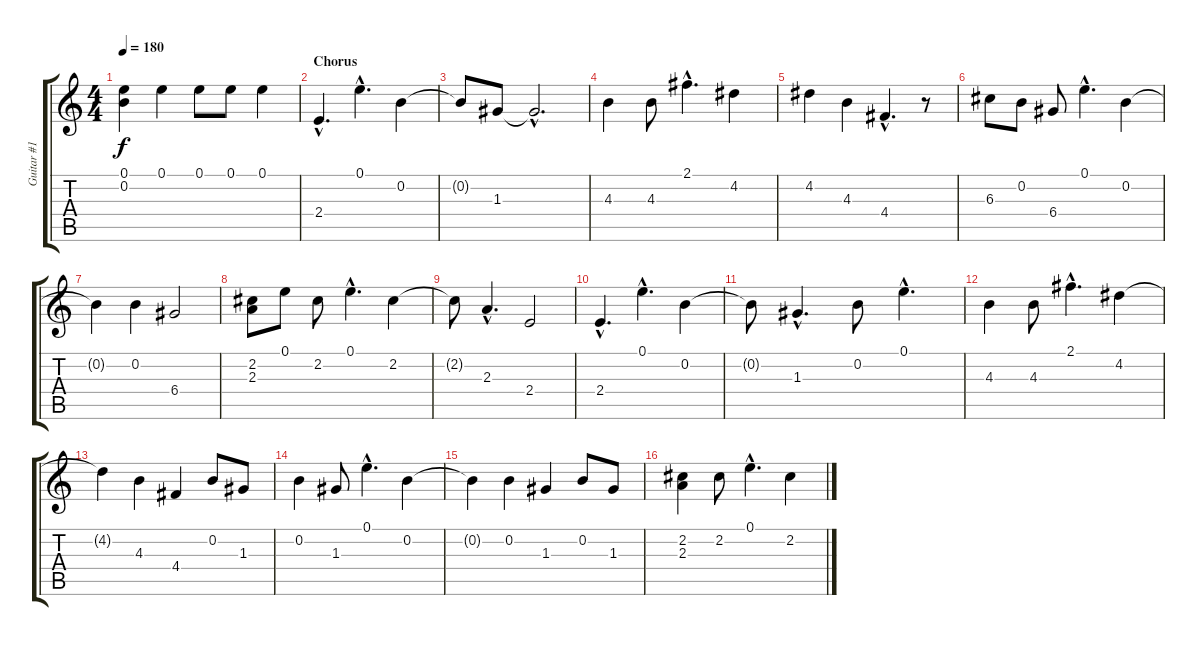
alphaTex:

\track ("Guitar #1" "Guitar #1") {instrument acousticguitarsteel}
\staff {score tabs}
\tuning (E4 B3 G3 D3 A2 E2) {hide}
\ts (4 4)
\tempo 180
\clef g2
\ks c
(0.1 0.2).4{dy f} 0.1.4 0.1.8 0.1.8 0.1.4 |
\section ("" "Chorus")
2.4{hac}.4{d} 0.1{hac}.4{d} 0.2.4 |
0.2{t}.8 1.3.8 1.3{hac t}.2{d} |
4.3.4 4.3.8 2.1{hac}.4{d} 4.2.4 |
4.2.4 4.3.4 4.4{hac}.4{d} r.8 |
6.3.8 0.2.8 6.4.8 0.1{hac}.4{d} 0.2.4 |
0.2{t}.4 0.2.4 6.4.2 |
(2.2 2.3).8 0.1.8 2.2.8 0.1{hac}.4{d} 2.2.4 |
2.2{t}.8 2.3{hac}.4{d} 2.4.2 |
2.4{hac}.4{d} 0.1{hac}.4{d} 0.2.4 |
0.2{t}.8 1.3{hac}.4{d} 0.2.8 0.1{hac}.4{d} |
4.3.4 4.3.8 2.1{hac}.4{d} 4.2.4 |
4.2{t}.4 4.3.4 4.4.4 0.2.8 1.3.8 |
0.2.4 1.3.8 0.1{hac}.4{d} 0.2.4 |
0.2{t}.4 0.2.4 1.3.4 0.2.8 1.3.8 |
(2.2 2.3).4 2.2.8 0.1{hac}.4{d} 2.2.4
